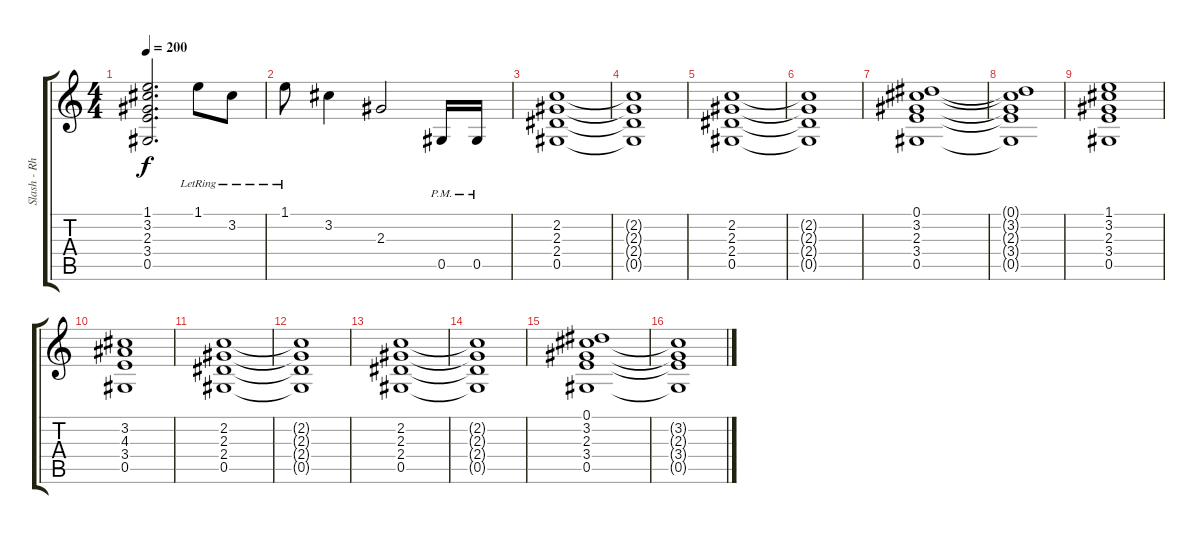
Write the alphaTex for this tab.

\track ("Slash - Rhythm Guitar" "Slash - Rh") {instrument distortionguitar}
\staff {score tabs}
\tuning (Eb4 Bb3 Gb3 Db3 Ab2 Eb2) {hide}
\ts (4 4)
\tempo 200
\clef g2
\ks c
(1.1 3.2 2.3 3.4 0.5).2{d dy f} 1.1{lr}.8 3.2{lr}.8 |
1.1{lr}.8 3.2.4 2.3.2 0.5{pm}.16 0.5{pm}.16 |
(2.2 2.3 2.4 0.5).1 |
(2.2{t} 2.3{t} 2.4{t} 0.5{t}).1 |
(2.2 2.3 2.4 0.5).1 |
(2.2{t} 2.3{t} 2.4{t} 0.5{t}).1 |
(0.1 3.2 2.3 3.4 0.5).1 |
(0.1{t} 3.2{t} 2.3{t} 3.4{t} 0.5{t}).1 |
(1.1 3.2 2.3 3.4 0.5).1 |
(3.2 4.3 3.4 0.5).1 |
(2.2 2.3 2.4 0.5).1 |
(2.2{t} 2.3{t} 2.4{t} 0.5{t}).1 |
(2.2 2.3 2.4 0.5).1 |
(2.2{t} 2.3{t} 2.4{t} 0.5{t}).1 |
(0.1 3.2 2.3 3.4 0.5).1 |
(3.2{t} 2.3{t} 3.4{t} 0.5{t}).1
